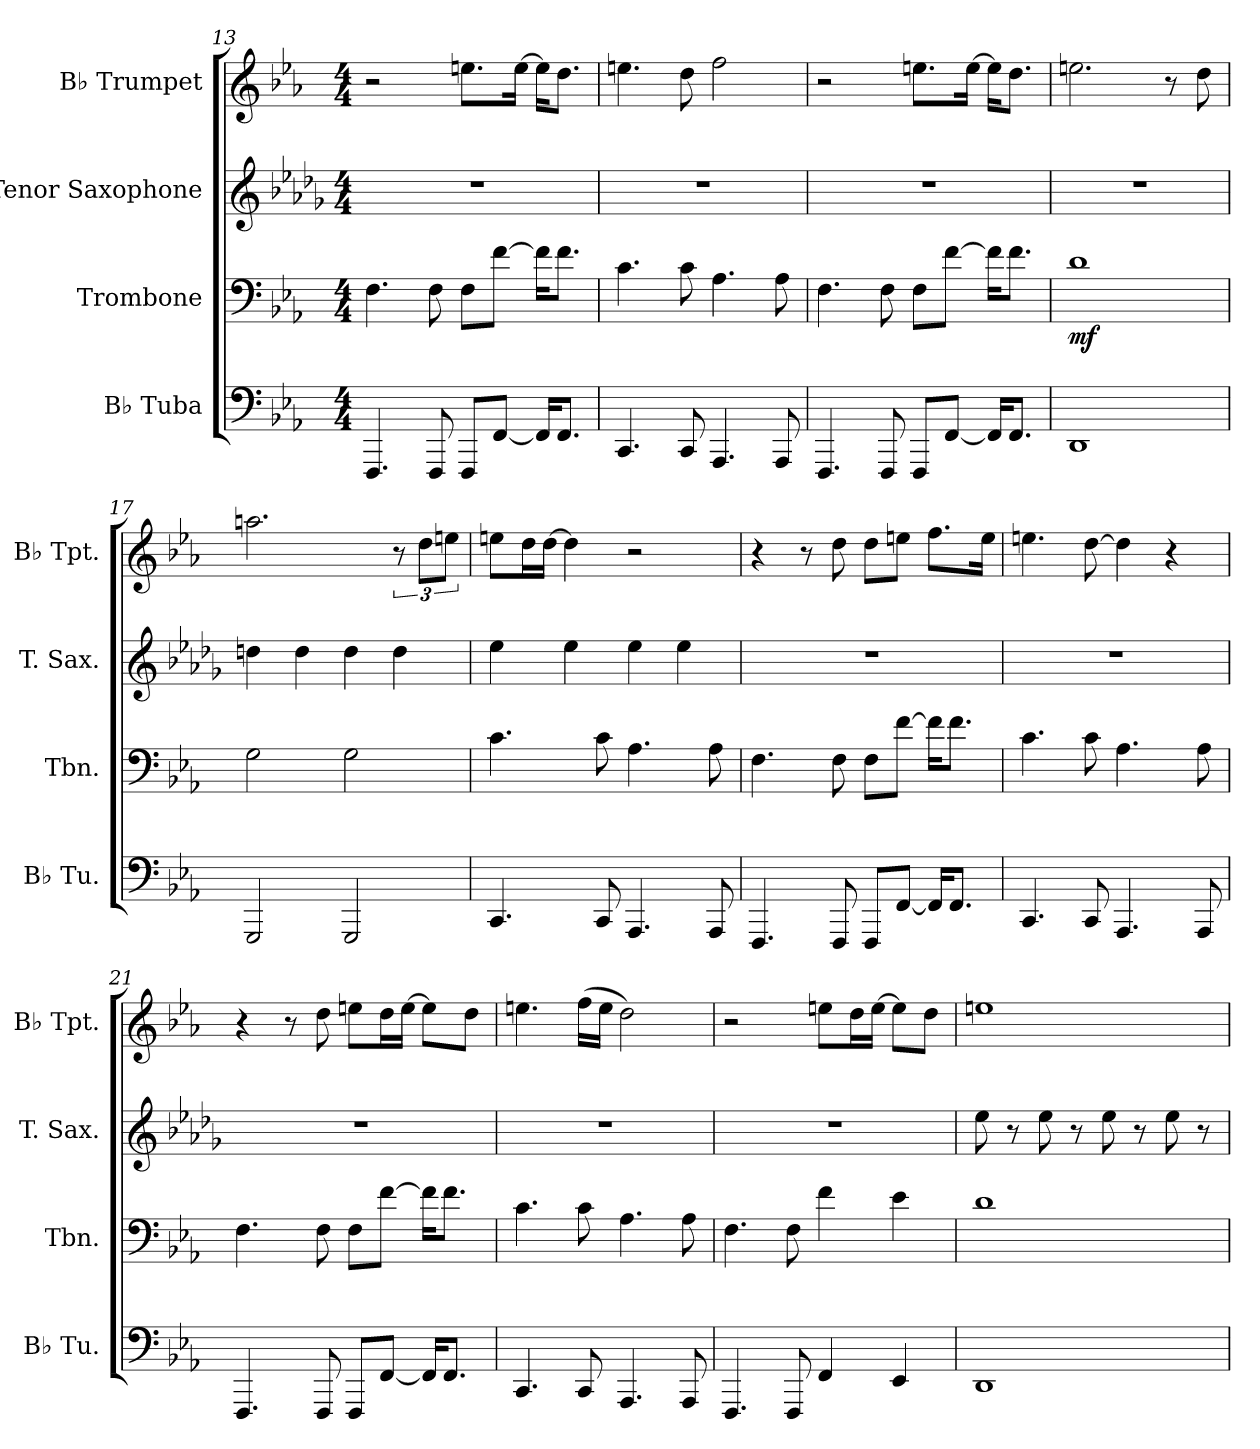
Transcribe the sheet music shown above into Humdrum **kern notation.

**kern	**kern	**dynam	**kern	**kern
*part4	*part3	*part3	*part2	*part1
*staff4	*staff3	*staff3	*staff2	*staff1
*I"B♭ Tuba	*I"Trombone	*	*I"Tenor Saxophone	*I"B♭ Trumpet
*I'B♭ Tu.	*I'Tbn.	*	*I'T. Sax.	*I'B♭ Tpt.
*clefF4	*clefF4	*	*clefG2	*clefG2
*	*	*	*ITrd8c14	*ITrd1c2
*k[b-e-a-]	*k[b-e-a-]	*	*k[b-e-a-d-g-]	*k[b-e-a-d-g-]
*M4/4	*M4/4	*	*M4/4	*M4/4
=13	=13	=13	=13	=13
4.FFF/	4.F\	.	1r	2r
8FFF/	8F\	.	.	.
8FFF/L	8F\L	.	.	8.ddn\L
[8FF/J	[8f\J	.	.	.
.	.	.	.	[16dd\Jk
16FF/KL]	16f\KL]	.	.	16dd\KL]
8.FF/J	8.f\J	.	.	8.cc\J
!!LO:LB:g=z
=14	=14	=14	=14	=14
4.CC/	4.c\	.	1r	4.ddn\
8CC/	8c\	.	.	8cc\
4.AAA-/	4.A-\	.	.	2ee-\
8AAA-/	8A-\	.	.	.
=15	=15	=15	=15	=15
4.FFF/	4.F\	.	1r	2r
8FFF/	8F\	.	.	.
8FFF/L	8F\L	.	.	8.ddn\L
[8FF/J	[8f\J	.	.	.
.	.	.	.	[16dd\Jk
16FF/KL]	16f\KL]	.	.	16dd\KL]
8.FF/J	8.f\J	.	.	8.cc\J
=16	=16	=16	=16	=16
!	!	!LO:DY:b	!	!
1DD	1d	mf	1r	2.ddn\
.	.	.	.	8r
.	.	.	.	8cc\
=17	=17	=17	=17	=17
2GGG/	2G\	.	4dn\	2.ggn\
.	.	.	4d\	.
2GGG/	2G\	.	4d\	.
.	.	.	4d\	12r
.	.	.	.	12cc\L
.	.	.	.	12ddn\J
=18	=18	=18	=18	=18
4.CC/	4.c\	.	4e-\	8ddn\L
.	.	.	.	16cc\L
.	.	.	.	[16cc\JJ
.	.	.	4e-\	4cc\]
8CC/	8c\	.	.	.
4.AAA-/	4.A-\	.	4e-\	2r
.	.	.	4e-\	.
8AAA-/	8A-\	.	.	.
!!LO:LB:g=z
=19	=19	=19	=19	=19
4.FFF/	4.F\	.	1r	4r
.	.	.	.	8r
8FFF/	8F\	.	.	8cc\
8FFF/L	8F\L	.	.	8cc\L
[8FF/J	[8f\J	.	.	8ddn\J
16FF/KL]	16f\KL]	.	.	8.ee-\L
8.FF/J	8.f\J	.	.	.
.	.	.	.	16dd\Jk
=20	=20	=20	=20	=20
4.CC/	4.c\	.	1r	4.ddn\
8CC/	8c\	.	.	[8cc\
4.AAA-/	4.A-\	.	.	4cc\]
.	.	.	.	4r
8AAA-/	8A-\	.	.	.
=21	=21	=21	=21	=21
4.FFF/	4.F\	.	1r	4r
.	.	.	.	8r
8FFF/	8F\	.	.	8cc\
8FFF/L	8F\L	.	.	8ddn\L
[8FF/J	[8f\J	.	.	16cc\L
.	.	.	.	[16dd\JJ
16FF/KL]	16f\KL]	.	.	8dd\L]
8.FF/J	8.f\J	.	.	.
.	.	.	.	8cc\J
=22	=22	=22	=22	=22
4.CC/	4.c\	.	1r	4.ddn\
8CC/	8c\	.	.	(16ee-\LL
.	.	.	.	16dd\JJ
4.AAA-/	4.A-\	.	.	2cc\)
8AAA-/	8A-\	.	.	.
!!LO:PB:g=z
=23	=23	=23	=23	=23
4.FFF/	4.F\	.	1r	2r
8FFF/	8F\	.	.	.
4FF/	4f\	.	.	8ddn\L
.	.	.	.	16cc\L
.	.	.	.	[16dd\JJ
4EE-/	4e-\	.	.	8dd\L]
.	.	.	.	8cc\J
=24	=24	=24	=24	=24
1DD	1d	.	8e-\	1ddn
.	.	.	8r	.
.	.	.	8e-\	.
.	.	.	8r	.
.	.	.	8e-\	.
.	.	.	8r	.
.	.	.	8e-\	.
.	.	.	8r	.
=	=	=	=	=
*-	*-	*-	*-	*-
